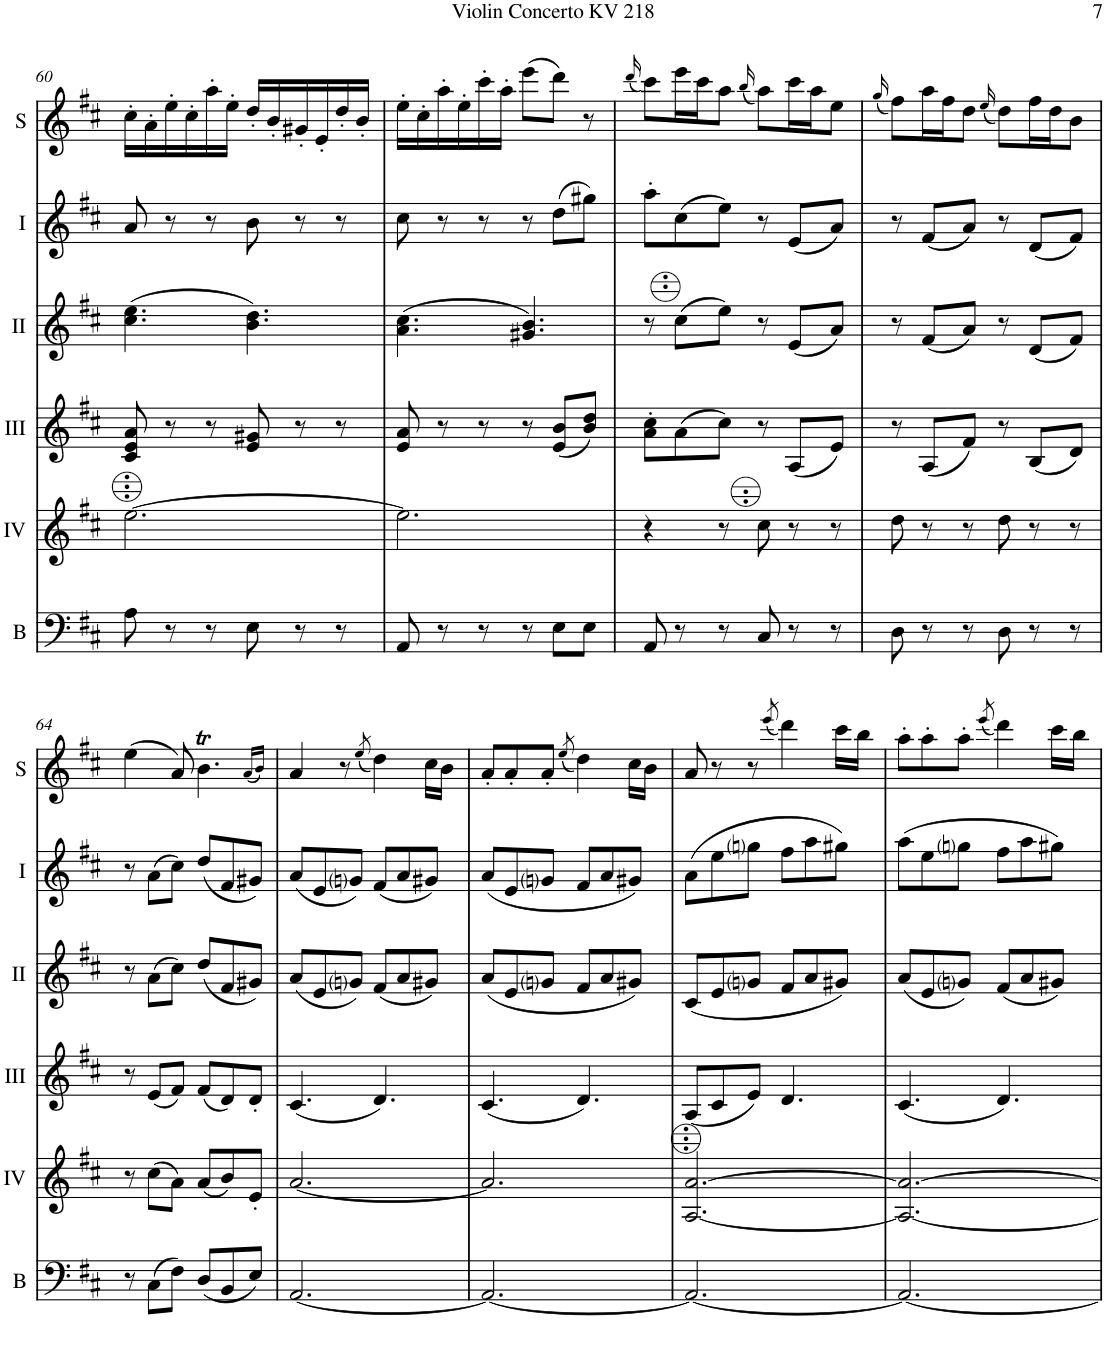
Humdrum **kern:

**kern	**kern	**kern	**kern	**kern	**kern
*part6	*part5	*part4	*part3	*part2	*part1
*staff6	*staff5	*staff4	*staff3	*staff2	*staff1
*I"Bass	*I"Acc. 4	*I"Acc. 3	*I"Acc. 2	*I"Acc. 1	*I"Solo
*I'B	*	*	*	*	*I'S
!!LO:PB:g=z
*clefF4	*clefG2	*clefG2	*clefG2	*clefG2	*clefG2
*Trd7c12	*Trd7c12	*	*	*	*
*k[f#c#]	*k[f#c#]	*k[f#c#]	*k[f#c#]	*k[f#c#]	*k[f#c#]
*M6/8	*M6/8	*M6/8	*M6/8	*M6/8	*M6/8
=60	=60	=60	=60	=60	=60
8A\	[2.ee\	8c#/ 8e/ 8a/	(4.cc#\ 4.ee\	8a/	16cc#'\LL
.	.	.	.	.	16a'\
8r	.	8r	.	8r	16ee'\
.	.	.	.	.	16cc#'\
8r	.	8r	.	8r	16aa'\
.	.	.	.	.	16ee'\JJ
8E\	.	8e/ 8g#X/	4.b\ 4.dd\)	8b\	16dd'/LL
.	.	.	.	.	16b'/
8r	.	8r	.	8r	16g#X'/
.	.	.	.	.	16e'/
8r	.	8r	.	8r	16dd'/
.	.	.	.	.	16b'/JJ
=61	=61	=61	=61	=61	=61
8AA/	2.ee\]	8e/ 8a/	(4.a\ 4.cc#\	8cc#\	16ee'\LL
.	.	.	.	.	16cc#'\
8r	.	8r	.	8r	16aa'\
.	.	.	.	.	16ee'\
8r	.	8r	.	8r	16ccc#'\
.	.	.	.	.	16aa'\JJ
8r	.	8r	4.g#X/ 4.b/)	8r	(8eee\L
8E\L	.	(8e/ 8b/L	.	(8dd\L	8ddd\J)
8E\J	.	8b/ 8dd/J)	.	8gg#X\J)	8r
=62	=62	=62	=62	=62	=62
.	.	.	.	.	(16qddd/
8AA/	4r	8a\' 8cc#\'L	8r	8aa'\L	8ccc#\L)
8r	.	(8a\	(8cc#\L	(8cc#\	16eee\L
.	.	.	.	.	16ccc#\J
8r	8r	8cc#\J)	8ee\J)	8ee\J)	8aa\J
.	.	.	.	.	(16qbb/
8C#/	8cc#\	8r	8r	8r	8aa\L)
8r	8r	(8A/L	(8e/L	(8e/L	16ccc#\L
.	.	.	.	.	16aa\J
8r	8r	8e/J)	8a/J)	8a/J)	8ee\J
=63	=63	=63	=63	=63	=63
.	.	.	.	.	(16qgg/
8D\	8dd\	8r	8r	8r	8ff#\L)
8r	8r	(8A/L	(8f#/L	(8f#/L	16aa\L
.	.	.	.	.	16ff#\J
8r	8r	8f#/J)	8a/J)	8a/J)	8dd\J
.	.	.	.	.	(16qee/
8D\	8dd\	8r	8r	8r	8dd\L)
8r	8r	(8B/L	(8d/L	(8d/L	16ff#\L
.	.	.	.	.	16dd\J
8r	8r	8d/J)	8f#/J)	8f#/J)	8b\J
!!LO:LB:g=z
=64	=64	=64	=64	=64	=64
8r	8r	8r	8r	8r	(4ee\
(8C#\L	(8cc#\L	(8e/L	(8a\L	(8a\L	.
8F#\J)	8a\J)	8f#/J)	8cc#\J)	8cc#\J)	8a/)
(8D/L	(8a/L	(8f#/L	(8dd/L	(8dd/L	4.bT\
8BB/	8b/)	8d/)	8f#/	8f#/	.
8E/J)	8e'/J	8d'/J	8g#X/J)	8g#X/J)	.
.	.	.	.	.	(16qa/LL
.	.	.	.	.	16qb/JJ)
=65	=65	=65	=65	=65	=65
[2.AA/	[2.a/	(4.c#/	(8a/L	(8a/L	4a/
.	.	.	8e/	8e/	.
.	.	.	8gni/J)	8gni/J)	8r
.	.	.	.	.	(8qee/
.	.	4.d/)	(8f#/L	(8f#/L	4dd\)
.	.	.	8a/	8a/	.
.	.	.	8g#X/J)	8g#X/J)	16cc#\LL
.	.	.	.	.	16b\JJ
=66	=66	=66	=66	=66	=66
2.AA/_	2.a/]	(4.c#/	(8a/L	(8a/L	8a'/L
.	.	.	8e/	8e/	8a'/
.	.	.	8gni/J	8gni/J	8a'/J
.	.	.	.	.	(8qee/
.	.	4.d/)	8f#/L	8f#/L	4dd\)
.	.	.	8a/	8a/	.
.	.	.	8g#X/J)	8g#X/J)	16cc#\LL
.	.	.	.	.	16b\JJ
=67	=67	=67	=67	=67	=67
2.AA/_	[2.A/ [2.a/	(8A/L	(8c#/L	(8a\L	8a/
.	.	8c#/	8e/	8ee\	8r
.	.	8e/J)	8gni/J	8ggni\J	8r
.	.	.	.	.	(8qeee/
.	.	4.d/	8f#/L	8ff#\L	4ddd\)
.	.	.	8a/	8aa\	.
.	.	.	8g#X/J)	8gg#X\J)	16ccc#\LL
.	.	.	.	.	16bb\JJ
=68	=68	=68	=68	=68	=68
2.AA/_	2.A/_ 2.a/_	(4.c#/	(8a/L	(8aa\L	8aa'\L
.	.	.	8e/	8ee\	8aa'\
.	.	.	8gni/J)	8ggni\J	8aa'\J
.	.	.	.	.	(8qeee/
.	.	4.d/)	(8f#/L	8ff#\L	4ddd\)
.	.	.	8a/	8aa\	.
.	.	.	8g#X/J)	8gg#X\J)	16ccc#\LL
.	.	.	.	.	16bb\JJ
=	=	=	=	=	=
*-	*-	*-	*-	*-	*-
